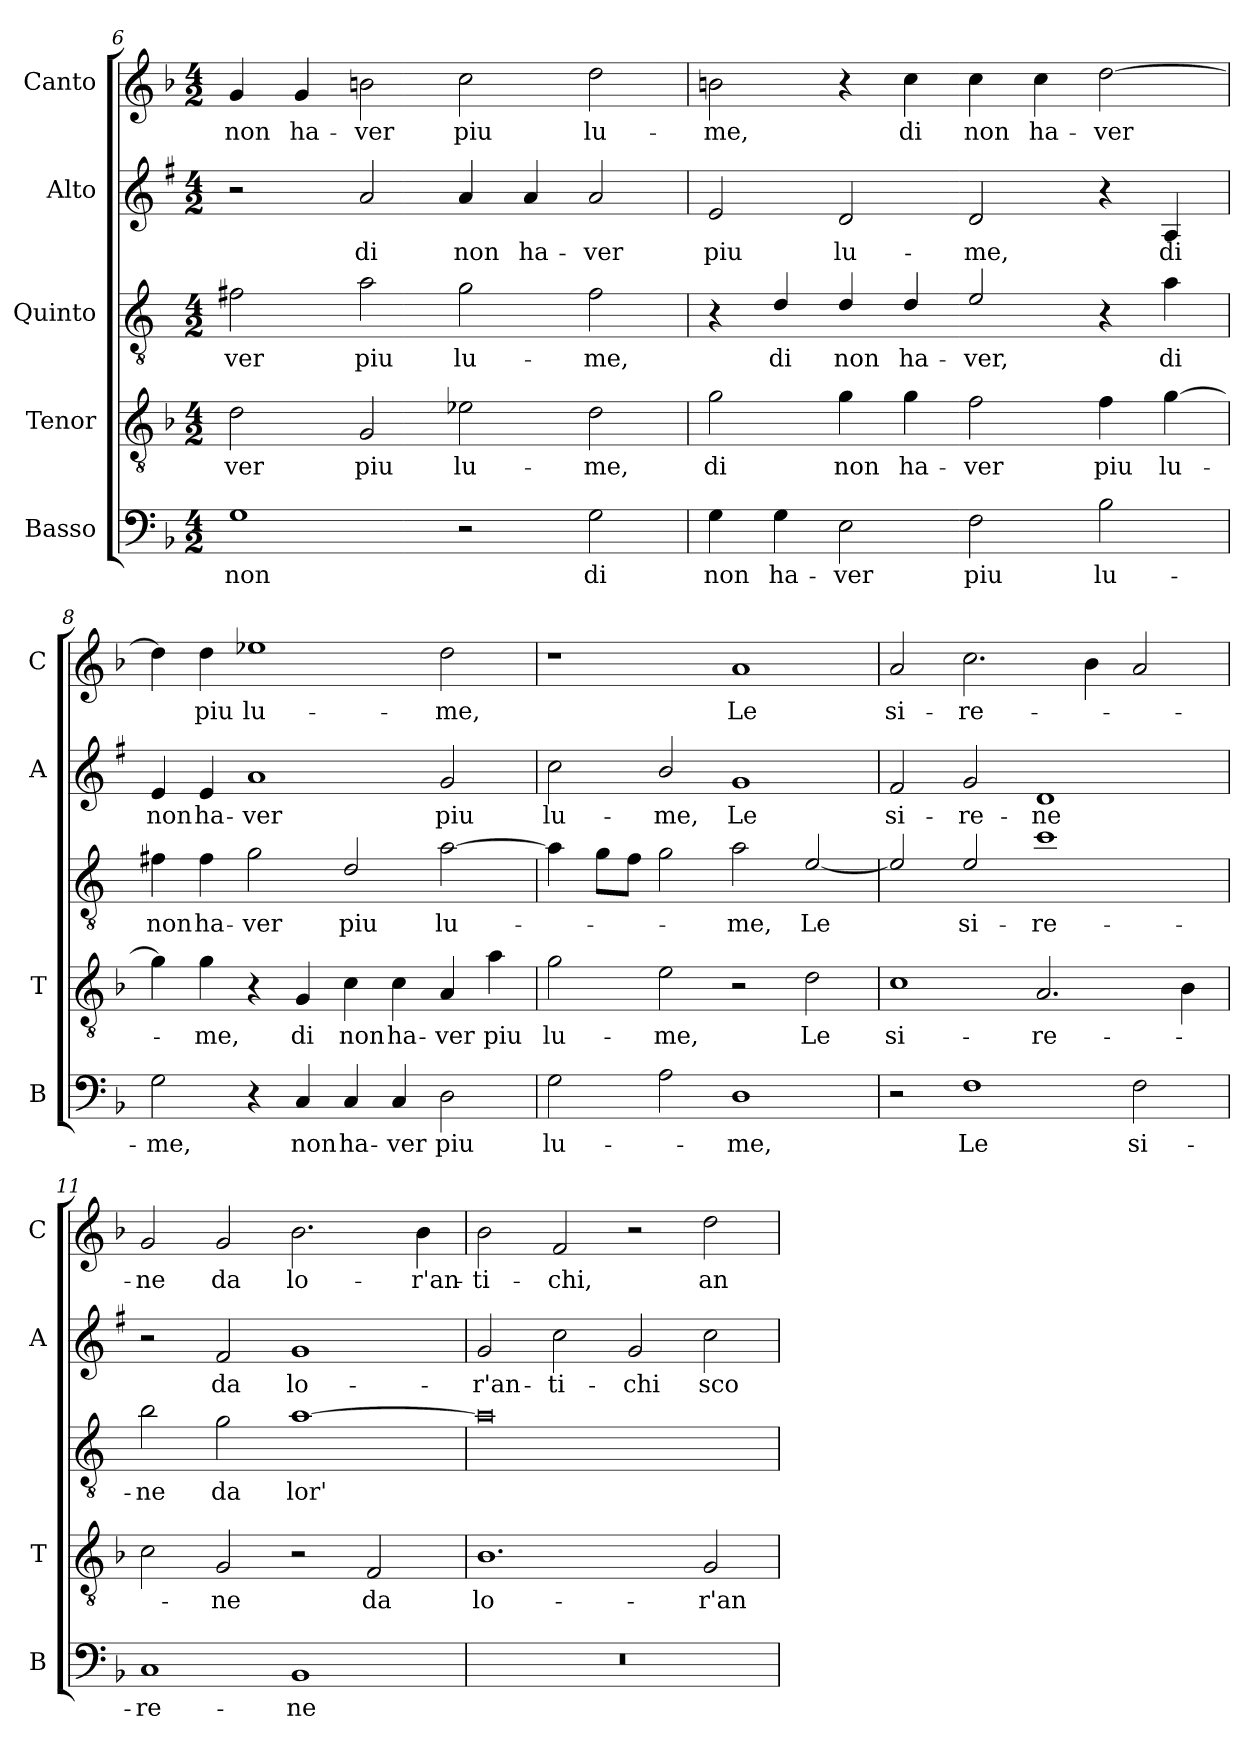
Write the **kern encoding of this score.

**kern	**text	**kern	**text	**kern	**text	**kern	**text	**kern	**text
*part5	*part5	*part4	*part4	*part3	*part3	*part2	*part2	*part1	*part1
*staff5	*staff5	*staff4	*staff4	*staff3	*staff3	*staff2	*staff2	*staff1	*staff1
*I"Basso	*	*I"Tenor	*	*I"Quinto	*	*I"Alto	*	*I"Canto	*
*I'B	*	*I'T	*	*	*	*I'A	*	*I'C	*
*clefF4	*	*clefGv2	*	*clefGv2	*	*clefG2	*	*clefG2	*
*	*	*	*	*ITrd4c7	*	*ITrd1c2	*	*	*
*k[b-]	*	*k[b-]	*	*k[b-]	*	*k[b-]	*	*k[b-]	*
*F:	*	*F:	*	*F:	*	*F:	*	*F:	*
*M4/2	*	*M4/2	*	*M4/2	*	*M4/2	*	*M4/2	*
=6	=6	=6	=6	=6	=6	=6	=6	=6	=6
!	!LO:LY:b	!	!LO:LY:b	!	!LO:LY:b	!	!	!	!LO:LY:b
1G	-non	2d\	-ver	2Bn\	-ver	2r	.	4g/	non
!	!	!	!	!	!	!	!	!	!LO:LY:b
.	.	.	.	.	.	.	.	4g/	ha-
!	!	!	!LO:LY:b	!	!LO:LY:b	!	!LO:LY:b	!	!LO:LY:b
.	.	2G/	piu	2d\	piu	2g/	di	2bn\	-ver
!	!	!	!LO:LY:b	!	!LO:LY:b	!	!LO:LY:b	!	!LO:LY:b
2r	.	2e-X\	lu-	2c\	lu-	4g/	non	2cc\	piu
!	!	!	!	!	!	!	!LO:LY:b	!	!
.	.	.	.	.	.	4g/	ha-	.	.
!	!LO:LY:b	!	!LO:LY:b	!	!LO:LY:b	!	!LO:LY:b	!	!LO:LY:b
2G\	di	2d\	-me,	2B\	-me,	2g/	-ver	2dd\	lu-
=7	=7	=7	=7	=7	=7	=7	=7	=7	=7
!	!LO:LY:b	!	!LO:LY:b	!	!	!	!LO:LY:b	!	!LO:LY:b
4G\	non	2g\	di	4r	.	2d/	piu	2bn\	-me,
!	!LO:LY:b	!	!	!	!LO:LY:b	!	!	!	!
4G\	ha-	.	.	4G/	di	.	.	.	.
!	!LO:LY:b	!	!LO:LY:b	!	!LO:LY:b	!	!LO:LY:b	!	!
2E\	-ver	4g\	non	4G/	non	2c/	lu-	4r	.
!	!	!	!LO:LY:b	!	!LO:LY:b	!	!	!	!LO:LY:b
.	.	4g\	ha-	4G/	ha-	.	.	4cc\	di
!	!LO:LY:b	!	!LO:LY:b	!	!LO:LY:b	!	!LO:LY:b	!	!LO:LY:b
2F\	piu	2f\	-ver	2A/	-ver,	2c/	-me,	4cc\	non
!	!	!	!	!	!	!	!	!	!LO:LY:b
.	.	.	.	.	.	.	.	4cc\	ha-
!	!LO:LY:b	!	!LO:LY:b	!	!	!	!	!	!LO:LY:b
2B-\	lu-	4f\	piu	4r	.	4r	.	[2dd\	-ver
!	!	!	!LO:LY:b	!	!LO:LY:b	!	!LO:LY:b	!	!
.	.	[4g\	lu-	4d\	di	4G/	di	.	.
=8	=8	=8	=8	=8	=8	=8	=8	=8	=8
!	!LO:LY:b	!	!	!	!LO:LY:b	!	!LO:LY:b	!	!
2G\	-me,	4g\]	.	4Bn\	non	4d/	non	4dd\]	.
!	!	!	!LO:LY:b	!	!LO:LY:b	!	!LO:LY:b	!	!LO:LY:b
.	.	4g\	-me,	4B\	ha-	4d/	ha-	4dd\	piu
!	!	!	!	!	!LO:LY:b	!	!LO:LY:b	!	!LO:LY:b
4r	.	4r	.	2c\	-ver	1g	-ver	1ee-X	lu-
!	!LO:LY:b	!	!LO:LY:b	!	!	!	!	!	!
4C/	non	4G/	di	.	.	.	.	.	.
!	!LO:LY:b	!	!LO:LY:b	!	!LO:LY:b	!	!	!	!
4C/	ha-	4c\	non	2G/	piu	.	.	.	.
!	!LO:LY:b	!	!LO:LY:b	!	!	!	!	!	!
4C/	-ver	4c\	ha-	.	.	.	.	.	.
!	!LO:LY:b	!	!LO:LY:b	!	!LO:LY:b	!	!LO:LY:b	!	!LO:LY:b
2D\	piu	4A/	-ver	[2d\	lu-	2f/	piu	2dd\	-me,
!	!	!	!LO:LY:b	!	!	!	!	!	!
.	.	4a\	piu	.	.	.	.	.	.
!!LO:LB:g=z
=9	=9	=9	=9	=9	=9	=9	=9	=9	=9
!	!LO:LY:b	!	!LO:LY:b	!	!	!	!LO:LY:b	!	!
2G\	lu-	2g\	lu-	4d\]	.	2b-\	lu-	1r	.
.	.	.	.	8c\L	.	.	.	.	.
.	.	.	.	8B-\J	.	.	.	.	.
!	!	!	!LO:LY:b	!	!	!	!LO:LY:b	!	!
2A\	.	2e\	-me,	2c\	.	2a/	-me,	.	.
!	!LO:LY:b	!	!	!	!LO:LY:b	!	!LO:LY:b	!	!LO:LY:b
1D	-me,	2r	.	2d\	-me,	1f	Le	1a	Le
!	!	!	!LO:LY:b	!	!LO:LY:b	!	!	!	!
.	.	2d\	Le	[2A/	Le	.	.	.	.
=10	=10	=10	=10	=10	=10	=10	=10	=10	=10
!	!	!	!LO:LY:b	!	!	!	!LO:LY:b	!	!LO:LY:b
2r	.	1c	si-	2A/]	.	2e/	si-	2a/	si-
!	!LO:LY:b	!	!	!	!LO:LY:b	!	!LO:LY:b	!	!LO:LY:b
1F	Le	.	.	2A/	si-	2f/	-re-	2.cc\	-re-
!	!	!	!LO:LY:b	!	!LO:LY:b	!	!LO:LY:b	!	!
.	.	2.A/	-re-	1f	-re-	1c	-ne	.	.
.	.	.	.	.	.	.	.	4b-\	.
!	!LO:LY:b	!	!	!	!	!	!	!	!
2F\	si-	.	.	.	.	.	.	2a/	.
.	.	4B-\	.	.	.	.	.	.	.
=11	=11	=11	=11	=11	=11	=11	=11	=11	=11
!	!LO:LY:b	!	!	!	!LO:LY:b	!	!	!	!LO:LY:b
1C	-re-	2c\	.	2e\	-ne	2r	.	2g/	-ne
!	!	!	!LO:LY:b	!	!LO:LY:b	!	!LO:LY:b	!	!LO:LY:b
.	.	2G/	-ne	2c\	da	2e/	da	2g/	da
!	!LO:LY:b	!	!	!	!LO:LY:b	!	!LO:LY:b	!	!LO:LY:b
1BB-	-ne	2r	.	[1d	lor'	1f	lo-	2.b-\	lo-
!	!	!	!LO:LY:b	!	!	!	!	!	!
.	.	2F/	da	.	.	.	.	.	.
!	!	!	!	!	!	!	!	!	!LO:LY:b
.	.	.	.	.	.	.	.	4b-\	-r'an-
=12	=12	=12	=12	=12	=12	=12	=12	=12	=12
!	!	!	!LO:LY:b	!	!	!	!LO:LY:b	!	!LO:LY:b
0r	.	1.B-	lo-	0d]	.	2f/	-r'an-	2b-\	-ti-
!	!	!	!	!	!	!	!LO:LY:b	!	!LO:LY:b
.	.	.	.	.	.	2b-\	-ti-	2f/	-chi,
!	!	!	!	!	!	!	!LO:LY:b	!	!
.	.	.	.	.	.	2f/	-chi	2r	.
!	!	!	!LO:LY:b	!	!	!	!LO:LY:b	!	!LO:LY:b
.	.	2G/	-r'an-	.	.	2b-\	sco-	2dd\	an-
=	=	=	=	=	=	=	=	=	=
*-	*-	*-	*-	*-	*-	*-	*-	*-	*-
